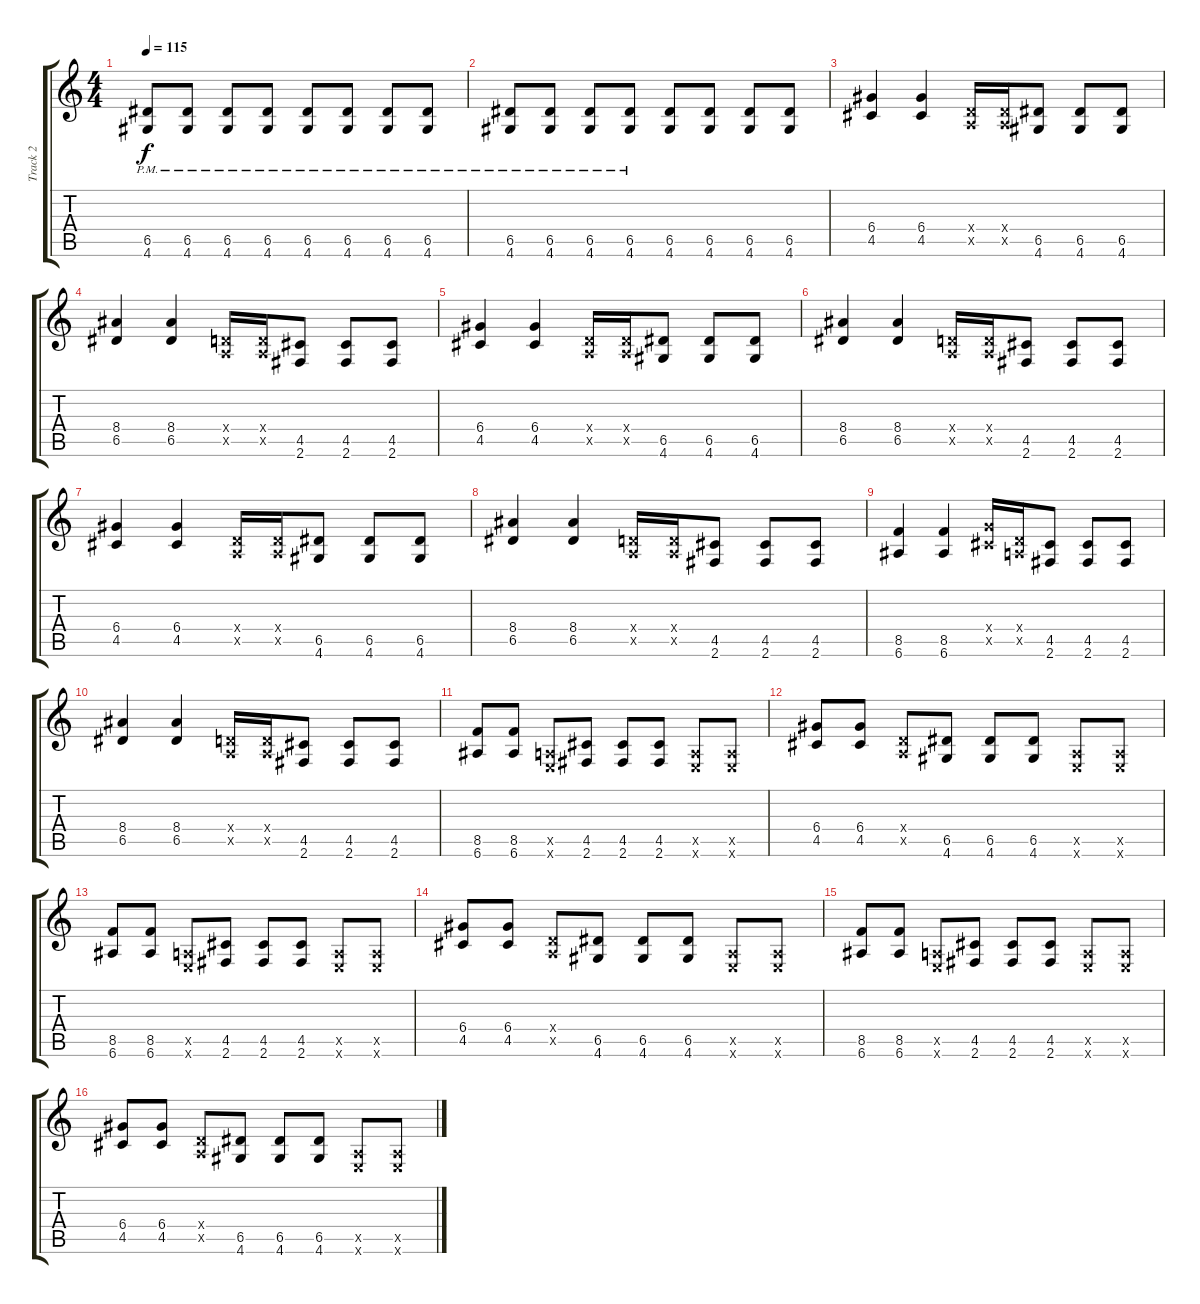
\track ("Track 2" "Track 2") {instrument distortionguitar}
\staff {score tabs}
\tuning (E4 B3 G3 D3 A2 E2) {hide}
\ts (4 4)
\tempo 115
\clef g2
\ks c
(6.5{pm} 4.6{pm}).8{dy f} (6.5{pm} 4.6{pm}).8 (6.5{pm} 4.6{pm}).8 (6.5{pm} 4.6{pm}).8 (6.5{pm} 4.6{pm}).8 (6.5{pm} 4.6{pm}).8 (6.5{pm} 4.6{pm}).8 (6.5{pm} 4.6{pm}).8 |
(6.5{pm} 4.6{pm}).8 (6.5{pm} 4.6{pm}).8 (6.5{pm} 4.6{pm}).8 (6.5{pm} 4.6{pm}).8 (6.5 4.6).8 (6.5 4.6).8 (6.5 4.6).8 (6.5 4.6).8 |
(6.4 4.5).4 (6.4 4.5).4 (0.4{x} 0.5{x}).16 (0.4{x} 0.5{x}).16 (6.5 4.6).8 (6.5 4.6).8 (6.5 4.6).8 |
(8.4 6.5).4 (8.4 6.5).4 (0.4{x} 0.5{x}).16 (0.4{x} 0.5{x}).16 (4.5 2.6).8 (4.5 2.6).8 (4.5 2.6).8 |
(6.4 4.5).4 (6.4 4.5).4 (0.4{x} 0.5{x}).16 (0.4{x} 0.5{x}).16 (6.5 4.6).8 (6.5 4.6).8 (6.5 4.6).8 |
(8.4 6.5).4 (8.4 6.5).4 (0.4{x} 0.5{x}).16 (0.4{x} 0.5{x}).16 (4.5 2.6).8 (4.5 2.6).8 (4.5 2.6).8 |
(6.4 4.5).4 (6.4 4.5).4 (0.4{x} 0.5{x}).16 (0.4{x} 0.5{x}).16 (6.5 4.6).8 (6.5 4.6).8 (6.5 4.6).8 |
(8.4 6.5).4 (8.4 6.5).4 (0.4{x} 0.5{x}).16 (0.4{x} 0.5{x}).16 (4.5 2.6).8 (4.5 2.6).8 (4.5 2.6).8 |
(8.5 6.6).4 (8.5 6.6).4 (5.4{x} 4.5{x}).16 (0.4{x} 0.5{x}).16 (4.5 2.6).8 (4.5 2.6).8 (4.5 2.6).8 |
(8.4 6.5).4 (8.4 6.5).4 (0.4{x} 0.5{x}).16 (0.4{x} 0.5{x}).16 (4.5 2.6).8 (4.5 2.6).8 (4.5 2.6).8 |
(8.5 6.6).8 (8.5 6.6).8 (0.5{x} 0.6{x}).8 (4.5 2.6).8 (4.5 2.6).8 (4.5 2.6).8 (0.5{x} 0.6{x}).8 (0.5{x} 0.6{x}).8 |
(6.4 4.5).8 (6.4 4.5).8 (0.4{x} 0.5{x}).8 (6.5 4.6).8 (6.5 4.6).8 (6.5 4.6).8 (0.5{x} 0.6{x}).8 (0.5{x} 0.6{x}).8 |
(8.5 6.6).8 (8.5 6.6).8 (0.5{x} 0.6{x}).8 (4.5 2.6).8 (4.5 2.6).8 (4.5 2.6).8 (0.5{x} 0.6{x}).8 (0.5{x} 0.6{x}).8 |
(6.4 4.5).8 (6.4 4.5).8 (0.4{x} 0.5{x}).8 (6.5 4.6).8 (6.5 4.6).8 (6.5 4.6).8 (0.5{x} 0.6{x}).8 (0.5{x} 0.6{x}).8 |
(8.5 6.6).8 (8.5 6.6).8 (0.5{x} 0.6{x}).8 (4.5 2.6).8 (4.5 2.6).8 (4.5 2.6).8 (0.5{x} 0.6{x}).8 (0.5{x} 0.6{x}).8 |
(6.4 4.5).8 (6.4 4.5).8 (0.4{x} 0.5{x}).8 (6.5 4.6).8 (6.5 4.6).8 (6.5 4.6).8 (0.5{x} 0.6{x}).8 (0.5{x} 0.6{x}).8
